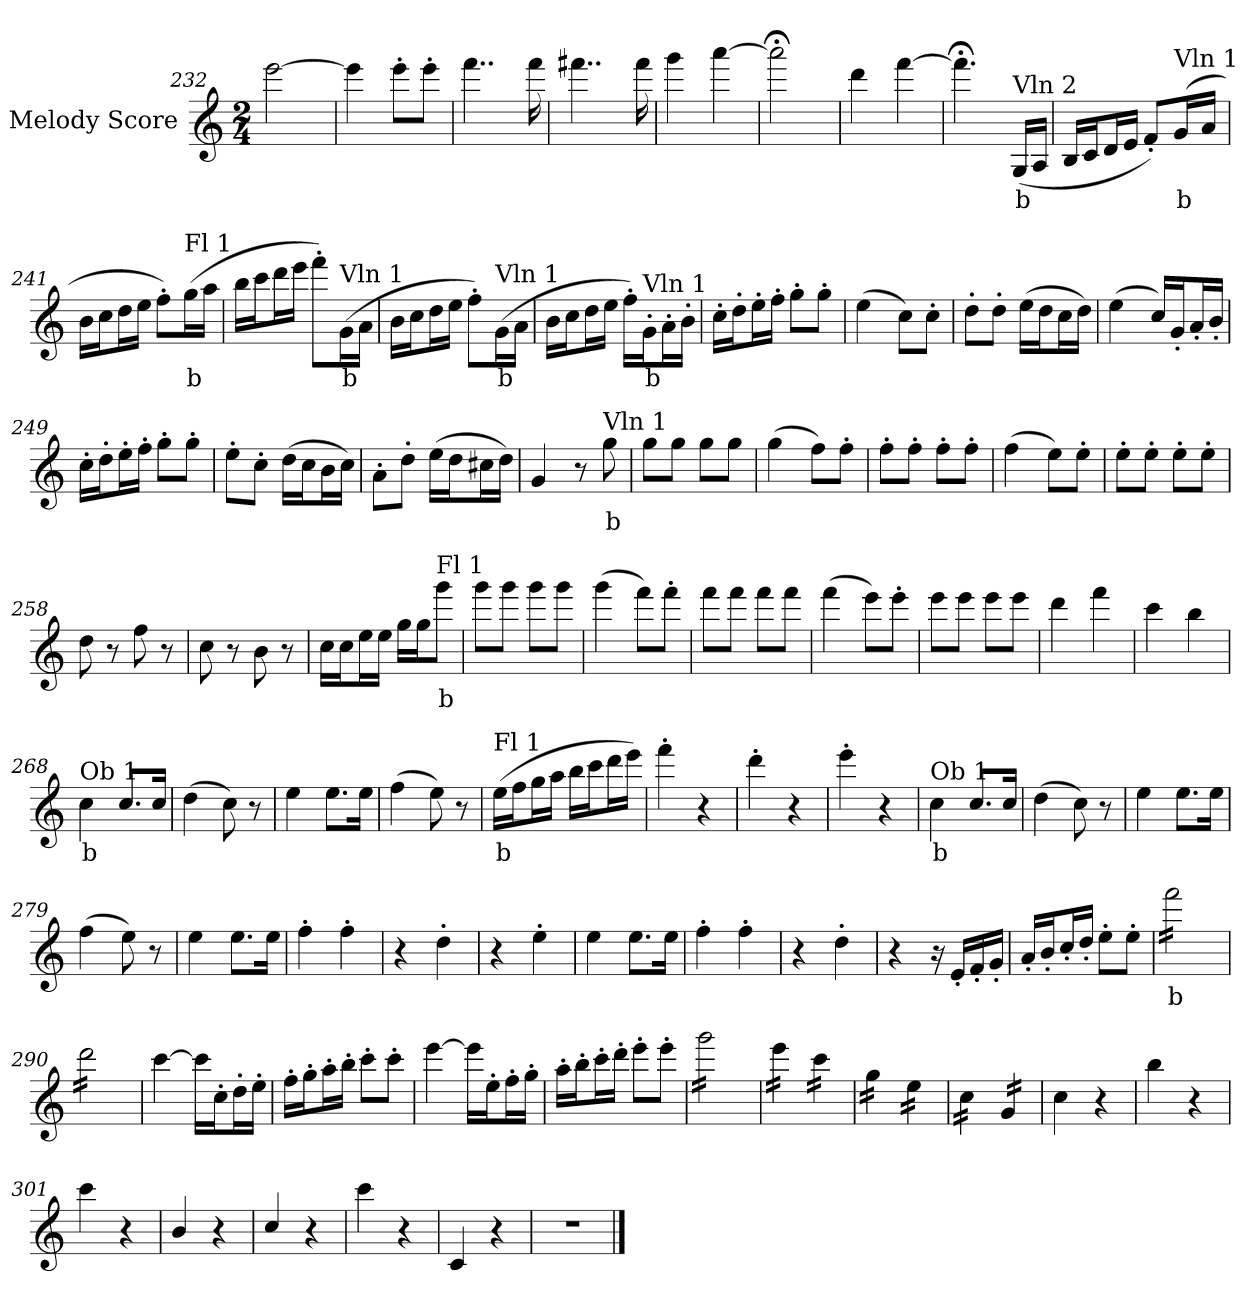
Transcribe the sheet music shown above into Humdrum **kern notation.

**kern	**text
*part1	*part1
*staff1	*staff1
*I"Melody Score	*
*clefG2	*
*k[]	*
*M2/4	*
=232	=232
[2eee\	.
=233	=233
4eee\]	.
8eee'\L	.
8eee'\J	.
=234	=234
4..fff\	.
16fff\	.
=235	=235
4..fff#X\	.
16fff#\	.
=236	=236
4ggg\	.
[4aaa\	.
=237	=237
2aaa;<\]	.
=238	=238
4ddd\	.
[4fff\	.
=239	=239
4.fff;<\]	.
!LO:TX:a:t=Vln 2	!
!	!LO:LY:b:color=#FF0000
(16G/LL	b
16A/JJ	.
=240	=240
16B/LL	.
16c/J	.
16d/L	.
16e/JJ	.
8f'/L)	.
!LO:TX:a:t=Vln 1	!
!	!LO:LY:b:color=#FF0000
(16g/L	b
16a/JJ	.
=241	=241
16b\LL	.
16cc\J	.
16dd\L	.
16ee\JJ	.
8ff'\L)	.
!LO:TX:a:t=Fl 1	!
!	!LO:LY:b:color=#FF0000
(16gg\L	b
16aa\JJ	.
=242	=242
16bb\LL	.
16ccc\J	.
16ddd\L	.
16eee\JJ	.
8fff'\L)	.
!LO:TX:a:t=Vln 1	!
!	!LO:LY:b:color=#FF0000
(16g\L	b
16a\JJ	.
=243	=243
16b\LL	.
16cc\J	.
16dd\L	.
16ee\JJ	.
8ff'\L)	.
!LO:TX:a:t=Vln 1	!
!	!LO:LY:b:color=#FF0000
(16g\L	b
16a\JJ	.
=244	=244
16b\LL	.
16cc\J	.
16dd\L	.
16ee\JJ	.
16ff'\LL)	.
!LO:TX:a:t=Vln 1	!
!	!LO:LY:b:color=#FF0000
16g'\J	b
16a'\L	.
16b'\JJ	.
=245	=245
16cc'\LL	.
16dd'\J	.
16ee'\L	.
16ff'\JJ	.
8gg'\L	.
8gg'\J	.
=246	=246
(4ee\	.
8cc\L)	.
8cc'\J	.
=247	=247
8dd'\L	.
8dd'\J	.
(16ee\LL	.
16dd\J	.
16cc\L	.
16dd\JJ)	.
=248	=248
(4ee\	.
16cc/LL)	.
16g'/J	.
16a'/L	.
16b'/JJ	.
=249	=249
16cc'\LL	.
16dd'\J	.
16ee'\L	.
16ff'\JJ	.
8gg'\L	.
8gg'\J	.
=250	=250
8ee'\L	.
8cc'\J	.
(16dd\LL	.
16cc\J	.
16b\L	.
16cc\JJ)	.
=251	=251
8a'\L	.
8dd'\J	.
(16ee\LL	.
16dd\J	.
16cc#X\L	.
16dd\JJ)	.
=252	=252
4g/	.
8r	.
!LO:TX:a:t=Vln 1	!
!	!LO:LY:b:color=#FF0000
8gg\	b
=253	=253
8gg\L	.
8gg\J	.
8gg\L	.
8gg\J	.
=254	=254
(4gg\	.
8ff\L)	.
8ff'\J	.
=255	=255
8ff'\L	.
8ff'\J	.
8ff'\L	.
8ff'\J	.
=256	=256
(4ff\	.
8ee\L)	.
8ee'\J	.
=257	=257
8ee'\L	.
8ee'\J	.
8ee'\L	.
8ee'\J	.
=258	=258
8dd\	.
8r	.
8ff\	.
8r	.
=259	=259
8cc\	.
8r	.
8b\	.
8r	.
=260	=260
16cc\LL	.
16cc\J	.
16ee\L	.
16ee\JJ	.
16gg\LL	.
16gg\J	.
!LO:TX:a:t=Fl 1	!
!	!LO:LY:b:color=#FF0000
8ggg\J	b
=261	=261
8ggg\L	.
8ggg\J	.
8ggg\L	.
8ggg\J	.
=262	=262
(4ggg\	.
8fff\L)	.
8fff'\J	.
=263	=263
8fff\L	.
8fff\J	.
8fff\L	.
8fff\J	.
=264	=264
(4fff\	.
8eee\L)	.
8eee'\J	.
=265	=265
8eee\L	.
8eee\J	.
8eee\L	.
8eee\J	.
=266	=266
4ddd\	.
4fff\	.
=267	=267
4ccc\	.
4bb\	.
=268	=268
!LO:TX:a:t=Ob 1	!
!	!LO:LY:b:color=#FF0000
4cc\	b
8.cc/L	.
16cc/Jk	.
=269	=269
(4dd\	.
8cc\)	.
8r	.
=270	=270
4ee\	.
8.ee\L	.
16ee\Jk	.
=271	=271
(4ff\	.
8ee\)	.
8r	.
=272	=272
!LO:TX:a:t=Fl 1	!
!	!LO:LY:b:color=#FF0000
(16ee\LL	b
16ff\J	.
16gg\L	.
16aa\JJ	.
16bb\LL	.
16ccc\J	.
16ddd\L	.
16eee\JJ)	.
=273	=273
4fff'\	.
4r	.
=274	=274
4ddd'\	.
4r	.
=275	=275
4eee'\	.
4r	.
=276	=276
!LO:TX:a:t=Ob 1	!
!	!LO:LY:b:color=#FF0000
4cc\	b
8.cc/L	.
16cc/Jk	.
=277	=277
(4dd\	.
8cc\)	.
8r	.
=278	=278
4ee\	.
8.ee\L	.
16ee\Jk	.
=279	=279
(4ff\	.
8ee\)	.
8r	.
=280	=280
4ee\	.
8.ee\L	.
16ee\Jk	.
=281	=281
4ff'\	.
4ff'\	.
=282	=282
4r	.
4dd'\	.
=283	=283
4r	.
4ee'\	.
=284	=284
4ee\	.
8.ee\L	.
16ee\Jk	.
=285	=285
4ff'\	.
4ff'\	.
=286	=286
4r	.
4dd'\	.
=287	=287
4r	.
16r	.
16e'/LL	.
16f'/	.
16g'/JJ	.
=288	=288
16a'/LL	.
16b'/J	.
16cc'/L	.
16dd'/JJ	.
8ee'\L	.
8ee'\J	.
=289	=289
!LO:TX:a:t=Vln 1	!
!	!LO:LY:b:color=#FF0000
*tremolo	*
16fff\LL	b
16fff\	.
16fff\	.
16fff\	.
16fff\	.
16fff\	.
16fff\	.
16fff\JJ	.
=290	=290
16ddd\LL	.
16ddd\	.
16ddd\	.
16ddd\	.
16ddd\	.
16ddd\	.
16ddd\	.
16ddd\JJ	.
*Xtremolo	*
=291	=291
[4ccc\	.
16ccc\LL]	.
16cc'\J	.
16dd'\L	.
16ee'\JJ	.
=292	=292
16ff'\LL	.
16gg'\J	.
16aa'\L	.
16bb'\JJ	.
8ccc'\L	.
8ccc'\J	.
=293	=293
[4eee\	.
16eee\LL]	.
16ee'\J	.
16ff'\L	.
16gg'\JJ	.
=294	=294
16aa'\LL	.
16bb'\J	.
16ccc'\L	.
16ddd'\JJ	.
8eee'\L	.
8eee'\J	.
=295	=295
*tremolo	*
16ggg\LL	.
16ggg\	.
16ggg\	.
16ggg\	.
16ggg\	.
16ggg\	.
16ggg\	.
16ggg\JJ	.
=296	=296
16eee\LL	.
16eee\	.
16eee\	.
16eee\JJ	.
16ccc\LL	.
16ccc\	.
16ccc\	.
16ccc\JJ	.
=297	=297
16gg\LL	.
16gg\	.
16gg\	.
16gg\JJ	.
16ee\LL	.
16ee\	.
16ee\	.
16ee\JJ	.
=298	=298
16cc\LL	.
16cc\	.
16cc\	.
16cc\JJ	.
16g/LL	.
16g/	.
16g/	.
16g/JJ	.
*Xtremolo	*
=299	=299
4cc\	.
4r	.
=300	=300
4bb\	.
4r	.
=301	=301
4ccc\	.
4r	.
=302	=302
4b/	.
4r	.
=303	=303
4cc/	.
4r	.
=304	=304
4ccc\	.
4r	.
=305	=305
4c/	.
4r	.
=306	=306
2r	.
==	==
*-	*-
